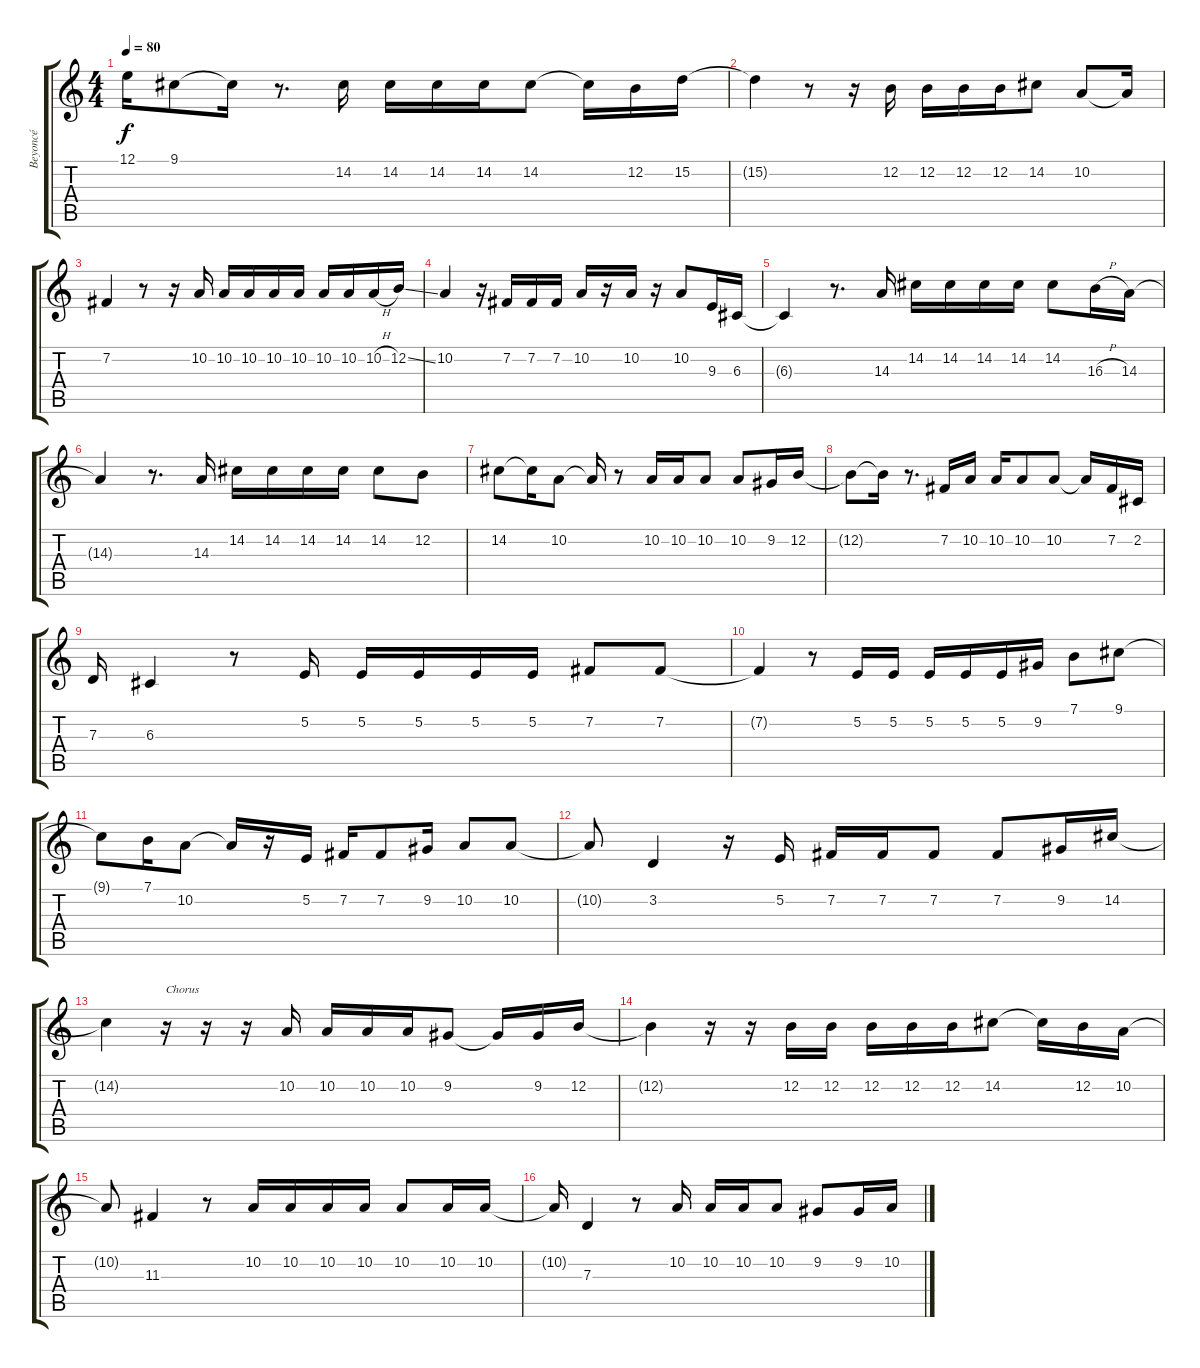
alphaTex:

\track ("Beyoncé" "Beyoncé") {instrument clarinet}
\staff {score tabs}
\tuning (E4 B3 G3 D3 A2 E2) {hide}
\ts (4 4)
\tempo 80
\clef g2
\ks c
12.1.16{dy f} 9.1.8 9.1{t}.16 r.8{d} 14.2.16 14.2.16 14.2.16 14.2.16 14.2.8 14.2{t}.16 12.2.16 15.2.16 |
15.2{t}.4 r.8 r.16 12.2.16 12.2.16 12.2.16 12.2.16 14.2.8 10.2.8 10.2{t}.16 |
7.2.4 r.8 r.16 10.2.16 10.2.16 10.2.16 10.2.16 10.2.16 10.2.16 10.2.16 10.2{h}.16 12.2{ss}.16 |
10.2.4 r.16 7.2.16 7.2.16 7.2.16 10.2.16 r.16 10.2.16 r.16 10.2.8 9.3.16 6.3.16 |
6.3{t}.4 r.8{d} 14.3.16 14.2.16 14.2.16 14.2.16 14.2.16 14.2.8 16.3{h}.16 14.3.16 |
14.3{t}.4 r.8{d} 14.3.16 14.2.16 14.2.16 14.2.16 14.2.16 14.2.8 12.2.8 |
14.2.8 14.2{t}.16 10.2.8 10.2{t}.16 r.8 10.2.16 10.2.16 10.2.8 10.2.8 9.2.16 12.2.16 |
12.2{t}.8 12.2{t}.16 r.8{d} 7.2.16 10.2.16 10.2.16 10.2.8 10.2.8 10.2{t}.16 7.2.16 2.2.16 |
7.3.16 6.3.4 r.8 5.2.16 5.2.16 5.2.16 5.2.16 5.2.16 7.2.8 7.2.8 |
7.2{t}.4 r.8 5.2.16 5.2.16 5.2.16 5.2.16 5.2.16 9.2.16 7.1.8 9.1.8 |
9.1{t}.8 7.1.16 10.2.8 10.2{t}.16 r.16 5.2.16 7.2.16 7.2.8 9.2.16 10.2.8 10.2.8 |
10.2{t}.8 3.2.4 r.16 5.2.16 7.2.16 7.2.16 7.2.8 7.2.8 9.2.16 14.2.16 |
14.2{t}.4 r.16{txt "Chorus"} r.16 r.16 10.2.16 10.2.16 10.2.16 10.2.16 9.2.8 9.2{t}.16 9.2.16 12.2.16 |
12.2{t}.4 r.16 r.16 12.2.16 12.2.16 12.2.16 12.2.16 12.2.16 14.2.8 14.2{t}.16 12.2.16 10.2.16 |
10.2{t}.8 11.3.4 r.8 10.2.16 10.2.16 10.2.16 10.2.16 10.2.8 10.2.16 10.2.16 |
10.2{t}.16 7.3.4 r.8 10.2.16 10.2.16 10.2.16 10.2.8 9.2.8 9.2.16 10.2.16
